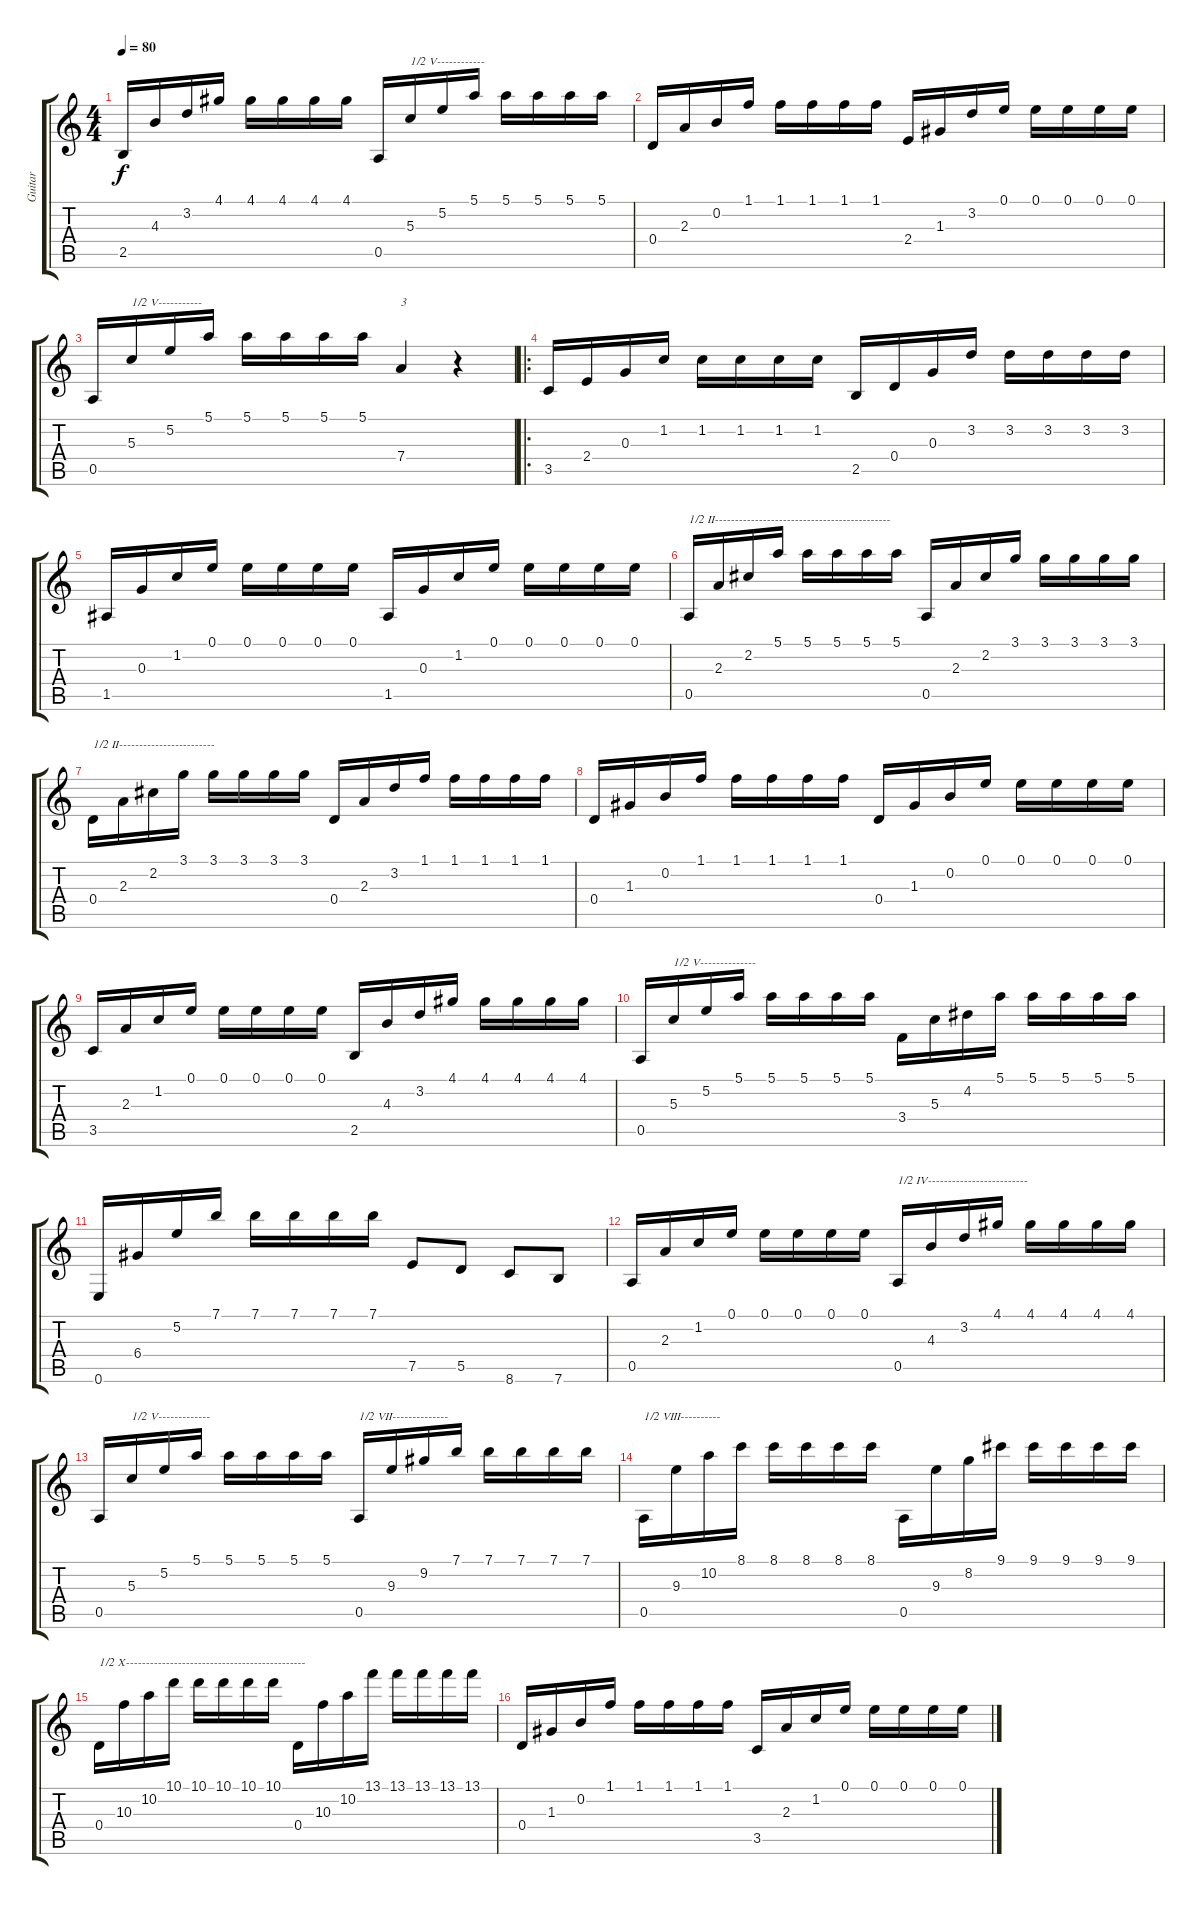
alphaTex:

\track ("Guitar" "Guitar") {instrument acousticguitarnylon}
\staff {score tabs}
\tuning (E4 B3 G3 D3 A2 E2) {hide}
\ts (4 4)
\tempo 80
\clef g2
\ks c
2.5.16{dy f} 4.3.16 3.2.16 4.1.16 4.1.16 4.1.16 4.1.16 4.1.16 0.5.16 5.3.16{txt "1/2 V------------"} 5.2.16 5.1.16 5.1.16 5.1.16 5.1.16 5.1.16 |
0.4.16 2.3.16 0.2.16 1.1.16 1.1.16 1.1.16 1.1.16 1.1.16 2.4.16 1.3.16 3.2.16 0.1.16 0.1.16 0.1.16 0.1.16 0.1.16 |
0.5.16 5.3.16{txt "1/2 V-----------"} 5.2.16 5.1.16 5.1.16 5.1.16 5.1.16 5.1.16 7.4.4{txt "3"} r.4 |
\ro
3.5.16 2.4.16 0.3.16 1.2.16 1.2.16 1.2.16 1.2.16 1.2.16 2.5.16 0.4.16 0.3.16 3.2.16 3.2.16 3.2.16 3.2.16 3.2.16 |
1.5.16 0.3.16 1.2.16 0.1.16 0.1.16 0.1.16 0.1.16 0.1.16 1.5.16 0.3.16 1.2.16 0.1.16 0.1.16 0.1.16 0.1.16 0.1.16 |
0.5.16{txt "1/2 II--------------------------------------------"} 2.3.16 2.2.16 5.1.16 5.1.16 5.1.16 5.1.16 5.1.16 0.5.16 2.3.16 2.2.16 3.1.16 3.1.16 3.1.16 3.1.16 3.1.16 |
0.4.16{txt "1/2 II------------------------"} 2.3.16 2.2.16 3.1.16 3.1.16 3.1.16 3.1.16 3.1.16 0.4.16 2.3.16 3.2.16 1.1.16 1.1.16 1.1.16 1.1.16 1.1.16 |
0.4.16 1.3.16 0.2.16 1.1.16 1.1.16 1.1.16 1.1.16 1.1.16 0.4.16 1.3.16 0.2.16 0.1.16 0.1.16 0.1.16 0.1.16 0.1.16 |
3.5.16 2.3.16 1.2.16 0.1.16 0.1.16 0.1.16 0.1.16 0.1.16 2.5.16 4.3.16 3.2.16 4.1.16 4.1.16 4.1.16 4.1.16 4.1.16 |
0.5.16 5.3.16{txt "1/2 V--------------"} 5.2.16 5.1.16 5.1.16 5.1.16 5.1.16 5.1.16 3.4.16 5.3.16 4.2.16 5.1.16 5.1.16 5.1.16 5.1.16 5.1.16 |
0.6.16 6.4.16 5.2.16 7.1.16 7.1.16 7.1.16 7.1.16 7.1.16 7.5.8 5.5.8 8.6.8 7.6.8 |
0.5.16 2.3.16 1.2.16 0.1.16 0.1.16 0.1.16 0.1.16 0.1.16 0.5.16{txt "1/2 IV-------------------------"} 4.3.16 3.2.16 4.1.16 4.1.16 4.1.16 4.1.16 4.1.16 |
0.5.16 5.3.16{txt "1/2 V-------------"} 5.2.16 5.1.16 5.1.16 5.1.16 5.1.16 5.1.16 0.5.16{txt "1/2 VII--------------"} 9.3.16 9.2.16 7.1.16 7.1.16 7.1.16 7.1.16 7.1.16 |
0.5.16{txt "1/2 VIII----------"} 9.3.16 10.2.16 8.1.16 8.1.16 8.1.16 8.1.16 8.1.16 0.5.16 9.3.16 8.2.16 9.1.16 9.1.16 9.1.16 9.1.16 9.1.16 |
0.4.16{txt "1/2 X---------------------------------------------"} 10.3.16 10.2.16 10.1.16 10.1.16 10.1.16 10.1.16 10.1.16 0.4.16 10.3.16 10.2.16 13.1.16 13.1.16 13.1.16 13.1.16 13.1.16 |
0.4.16 1.3.16 0.2.16 1.1.16 1.1.16 1.1.16 1.1.16 1.1.16 3.5.16 2.3.16 1.2.16 0.1.16 0.1.16 0.1.16 0.1.16 0.1.16
